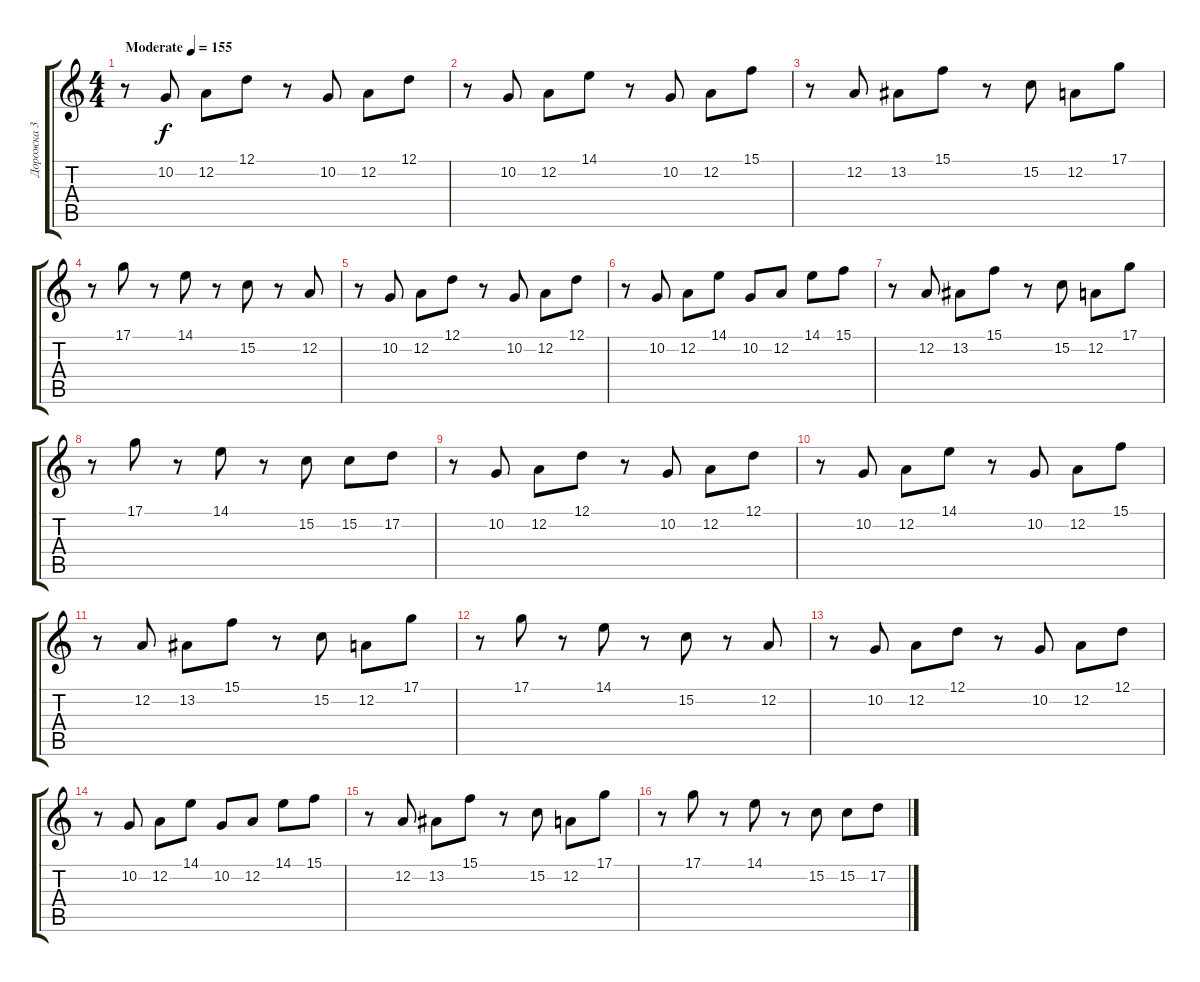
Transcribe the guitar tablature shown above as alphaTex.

\track ("Дорожка 3" "Дорожка 3") {instrument pad1newage}
\staff {score tabs}
\tuning (D4 A3 F3 C3 G2 D2) {hide}
\ts (4 4)
\tempo (155 "Moderate")
\clef g2
\ks c
r.8{dy f instrument pad1newage} 10.2.8 12.2.8 12.1.8 r.8 10.2.8 12.2.8 12.1.8 |
r.8 10.2.8 12.2.8 14.1.8 r.8 10.2.8 12.2.8 15.1.8 |
r.8 12.2.8 13.2.8 15.1.8 r.8 15.2.8 12.2.8 17.1.8 |
r.8 17.1.8 r.8 14.1.8 r.8 15.2.8 r.8 12.2.8 |
r.8 10.2.8 12.2.8 12.1.8 r.8 10.2.8 12.2.8 12.1.8 |
r.8 10.2.8 12.2.8 14.1.8 10.2.8 12.2.8 14.1.8 15.1.8 |
r.8 12.2.8 13.2.8 15.1.8 r.8 15.2.8 12.2.8 17.1.8 |
r.8 17.1.8 r.8 14.1.8 r.8 15.2.8 15.2.8 17.2.8 |
r.8 10.2.8 12.2.8 12.1.8 r.8 10.2.8 12.2.8 12.1.8 |
r.8 10.2.8 12.2.8 14.1.8 r.8 10.2.8 12.2.8 15.1.8 |
r.8 12.2.8 13.2.8 15.1.8 r.8 15.2.8 12.2.8 17.1.8 |
r.8 17.1.8 r.8 14.1.8 r.8 15.2.8 r.8 12.2.8 |
r.8 10.2.8 12.2.8 12.1.8 r.8 10.2.8 12.2.8 12.1.8 |
r.8 10.2.8 12.2.8 14.1.8 10.2.8 12.2.8 14.1.8 15.1.8 |
r.8 12.2.8 13.2.8 15.1.8 r.8 15.2.8 12.2.8 17.1.8 |
r.8 17.1.8 r.8 14.1.8 r.8 15.2.8 15.2.8 17.2.8
